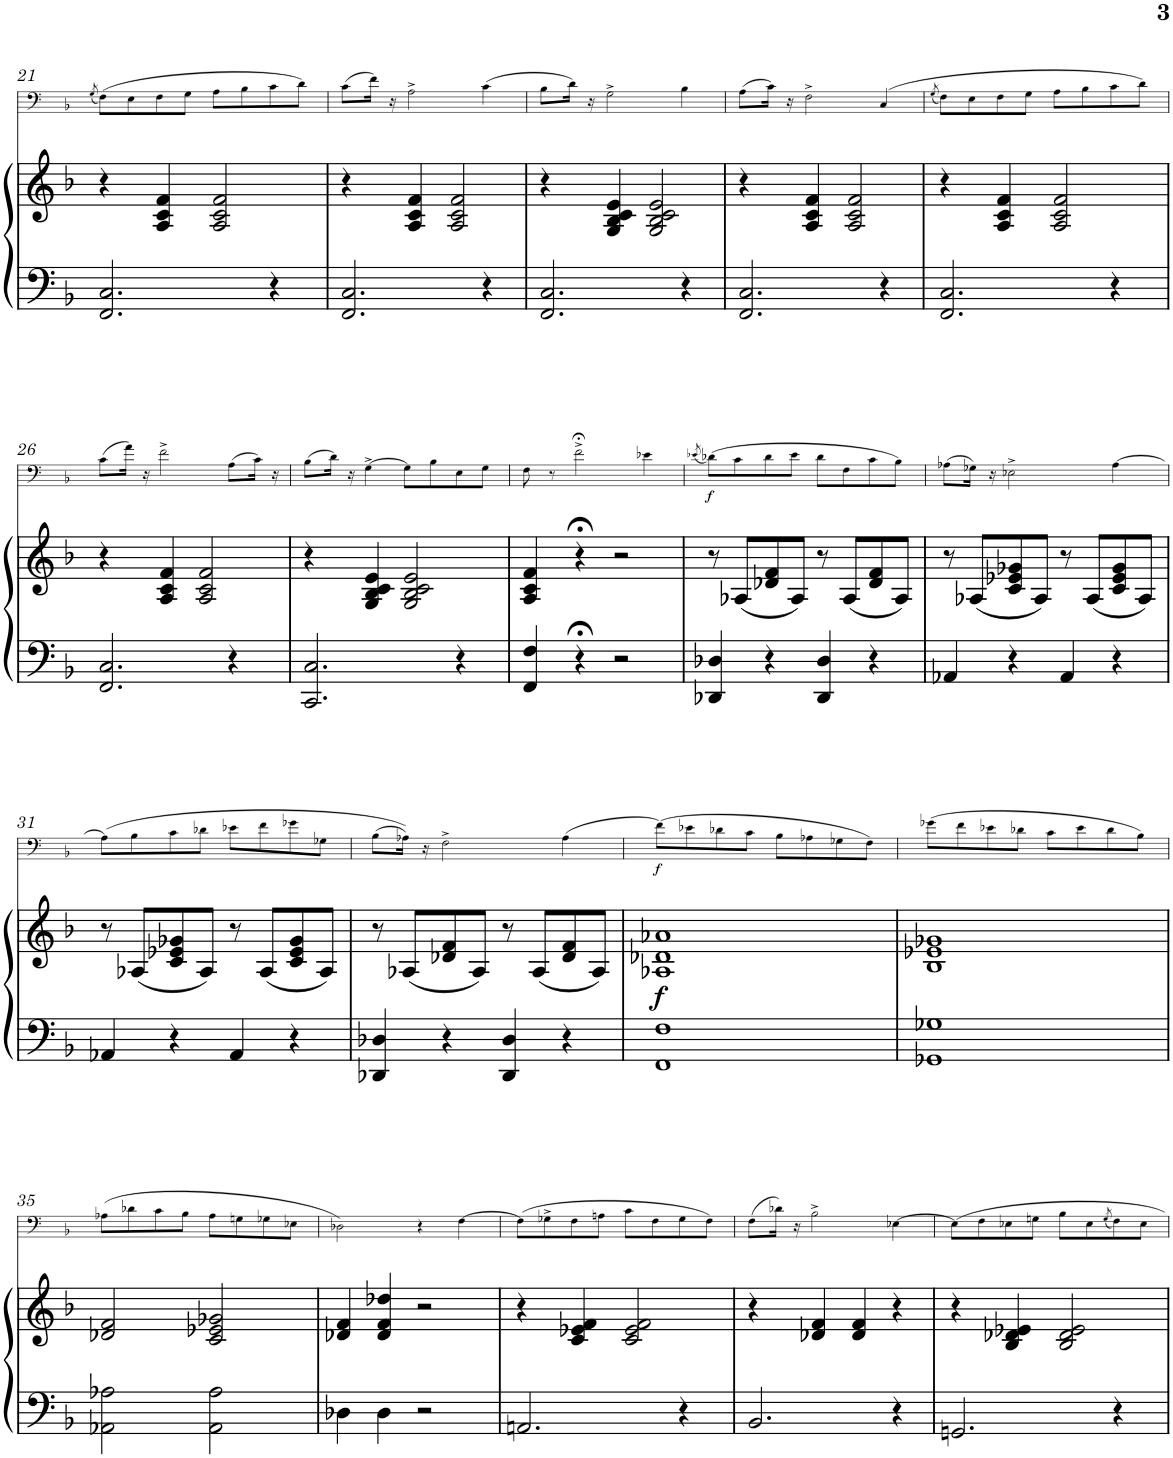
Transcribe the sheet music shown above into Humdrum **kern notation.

**kern	**kern	**dynam	**kern	**dynam
*part2	*part2	*part2	*part1	*part1
*staff3	*staff2	*staff2/3	*staff1	*staff1
*I"Piano	*	*	*I"Trombone	*
*I'Pno	*	*	*I'Trb	*
!!LO:PB:g=z
*clefF4	*clefG2	*	*clefF4	*
*k[b-]	*k[b-]	*	*k[b-]	*
*M4/4	*M4/4	*	*M4/4	*
*met(c)	*met(c)	*	*met(c)	*
=21	=21	=21	=21	=21
.	.	.	(8qG/	.
2.FF/ 2.C/	4r	.	(8F\L)	.
.	.	.	8E\	.
.	4A/ 4c/ 4f/	.	8F\	.
.	.	.	8G\J	.
.	2A/ 2c/ 2f/	.	8A\L	.
.	.	.	8B-\	.
4r	.	.	8c\	.
.	.	.	8d\J)	.
=22	=22	=22	=22	=22
2.FF/ 2.C/	4r	.	(8c\L	.
.	.	.	16f\Jk)	.
.	.	.	16r	.
.	4A/ 4c/ 4f/	.	2A^\	.
.	2A/ 2c/ 2f/	.	.	.
4r	.	.	(4c\	.
=23	=23	=23	=23	=23
2.FF/ 2.C/	4r	.	8B-\L	.
.	.	.	16d\Jk)	.
.	.	.	16r	.
.	4G/ 4B-/ 4c/ 4e/	.	2G^\	.
.	2G/ 2B-/ 2c/ 2e/	.	.	.
4r	.	.	4B-\	.
=24	=24	=24	=24	=24
2.FF/ 2.C/	4r	.	(8A\L	.
.	.	.	16c\Jk)	.
.	.	.	16r	.
.	4A/ 4c/ 4f/	.	2F^\	.
.	2A/ 2c/ 2f/	.	.	.
4r	.	.	(4C/	.
=25	=25	=25	=25	=25
.	.	.	(8qG/	.
2.FF/ 2.C/	4r	.	8F\L)	.
.	.	.	8E\	.
.	4A/ 4c/ 4f/	.	8F\	.
.	.	.	8G\J	.
.	2A/ 2c/ 2f/	.	8A\L	.
.	.	.	8B-\	.
4r	.	.	8c\	.
.	.	.	8d\J)	.
!!LO:LB:g=z
=26	=26	=26	=26	=26
2.FF/ 2.C/	4r	.	(8c\L	.
.	.	.	16a\Jk)	.
.	.	.	16r	.
.	4A/ 4c/ 4f/	.	2f^\	.
.	2A/ 2c/ 2f/	.	.	.
4r	.	.	(8A\L	.
.	.	.	16c\Jk)	.
.	.	.	16r	.
=27	=27	=27	=27	=27
2.CC/ 2.C/	4r	.	(8B-\L	.
.	.	.	16d\Jk)	.
.	.	.	16r	.
.	4G/ 4B-/ 4c/ 4e/	.	[4G^\	.
.	2G/ 2B-/ 2c/ 2e/	.	8G\L]	.
.	.	.	8B-\	.
4r	.	.	8E\	.
.	.	.	8G\J	.
=28	=28	=28	=28	=28
4FF/ 4F/	4A/ 4c/ 4f/	.	8F\	.
.	.	.	8r	.
4r;<	4r;<	.	2f;<^\	.
2r	2r	.	.	.
.	.	.	4e-X\	.
=29	=29	=29	=29	=29
.	.	.	(8qe-X/	.
!	!	!	!	!LO:DY:b
4DD-X/ 4D-X/	8r	.	(8d-X\L)	f
.	(8A-X/L	.	8c\	.
4r	8d-X/ 8f/	.	8d-\	.
.	8A-/J)	.	8e-\J	.
4DD-/ 4D-/	8r	.	8d-\L	.
.	(8A-/L	.	8F\	.
4r	8d-/ 8f/	.	8c\	.
.	8A-/J)	.	8B-\J)	.
=30	=30	=30	=30	=30
4AA-X/	8r	.	(8A-X\L	.
.	(8A-X/L	.	16G-X\Jk)	.
.	.	.	16r	.
4r	8c/ 8e-X/ 8g-X/	.	2E-X^\	.
.	8A-/J)	.	.	.
4AA-/	8r	.	.	.
.	(8A-/L	.	.	.
4r	8c/ 8e-/ 8g-/	.	[4A-\	.
.	8A-/J)	.	.	.
!!LO:LB:g=z
=31	=31	=31	=31	=31
4AA-X/	8r	.	(8A-\L]	.
.	(8A-X/L	.	8B-\	.
4r	8c/ 8e-X/ 8g-X/	.	8c\	.
.	8A-/J)	.	8d-X\J	.
4AA-/	8r	.	8e-X\L	.
.	(8A-/L	.	8f\	.
4r	8c/ 8e-/ 8g-/	.	8g-X\	.
.	8A-/J)	.	8G-X\J	.
=32	=32	=32	=32	=32
4DD-X/ 4D-X/	8r	.	(8B-\L	.
.	(8A-X/L	.	16A-X\Jk))	.
.	.	.	16r	.
4r	8d-X/ 8f/	.	2F^\	.
.	8A-/J)	.	.	.
4DD-/ 4D-/	8r	.	.	.
.	(8A-/L	.	.	.
4r	8d-/ 8f/	.	(4A-\	.
.	8A-/J)	.	.	.
=33	=33	=33	=33	=33
!	!	!LO:DY:b	!	!LO:DY:b
1FF 1F	1A-X 1d-X 1a-X	f	(8f\L)	f
.	.	.	8e-X\	.
.	.	.	8d-X\	.
.	.	.	8c\J	.
.	.	.	8B-\L	.
.	.	.	8A-X\	.
.	.	.	8G-X\	.
.	.	.	8F\J)	.
=34	=34	=34	=34	=34
1GG-X 1G-X	1B- 1e-X 1g-X	.	(8g-X\L	.
.	.	.	8f\	.
.	.	.	8e-X\	.
.	.	.	8d-X\J	.
.	.	.	8c\L	.
.	.	.	8e-\	.
.	.	.	8d-\	.
.	.	.	8B-\J)	.
!!LO:LB:g=z
=35	=35	=35	=35	=35
2AA-X\ 2A-X\	2d-X/ 2f/	.	(8A-X\L	.
.	.	.	8d-X\	.
.	.	.	8c\	.
.	.	.	8B-\J	.
2AA-\ 2A-\	2c/ 2e-X/ 2g-X/	.	8A-\L	.
.	.	.	8Gn\	.
.	.	.	8G-X\	.
.	.	.	8E-X\J	.
=36	=36	=36	=36	=36
4D-X\	4d-X/ 4f/	.	2D-X\)	.
4D-\	4d-/ 4f/ 4dd-X/	.	.	.
2r	2r	.	4r	.
.	.	.	[4F\	.
=37	=37	=37	=37	=37
2.AAn/	4r	.	(8F\L]	.
.	.	.	8G-X^\	.
.	4c/ 4e-X/ 4f/	.	8F\	.
.	.	.	8An\J	.
.	2c/ 2e-/ 2f/	.	8c\L	.
.	.	.	8F\	.
4r	.	.	8G-\	.
.	.	.	8F\J)	.
=38	=38	=38	=38	=38
2.BB-/	4r	.	(8F\L	.
.	.	.	16d-X\Jk)	.
.	.	.	16r	.
.	4d-X/ 4f/	.	2B-^\	.
.	4d-/ 4f/	.	.	.
4r	4r	.	[4E-X\	.
=39	=39	=39	=39	=39
2.GGn/	4r	.	8E-\L]	.
.	.	.	8F\	.
.	4B-/ 4d-X/ 4e-X/	.	8E-X\	.
.	.	.	8Gn\J	.
.	2B-/ 2d-/ 2e-/	.	8B-\L	.
.	.	.	8E-\	.
.	.	.	(8qG/	.
4r	.	.	8F\)	.
.	.	.	8E-\J	.
=	=	=	=	=
*-	*-	*-	*-	*-
